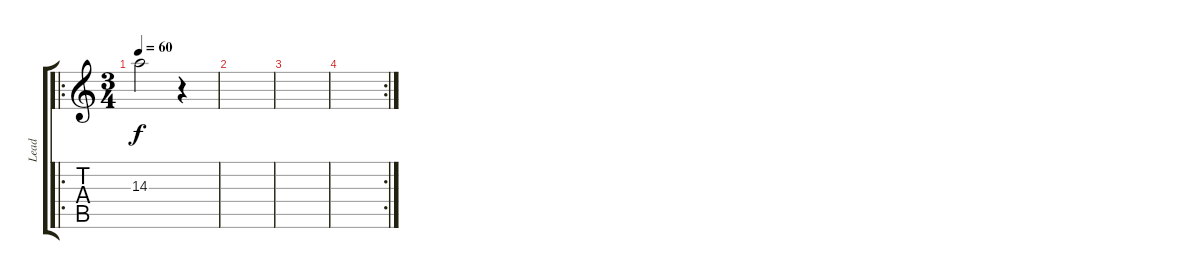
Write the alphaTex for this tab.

\track ("Lead" "Lead") {instrument distortionguitar}
\staff {score tabs}
\tuning (E4 B3 G3 D3 A2 E2) {hide}
\ro
\ts (3 4)
\tempo 60
\clef g2
\ks c
14.3.2{dy f volume 0} r.4 |
|
|
\rc 2
